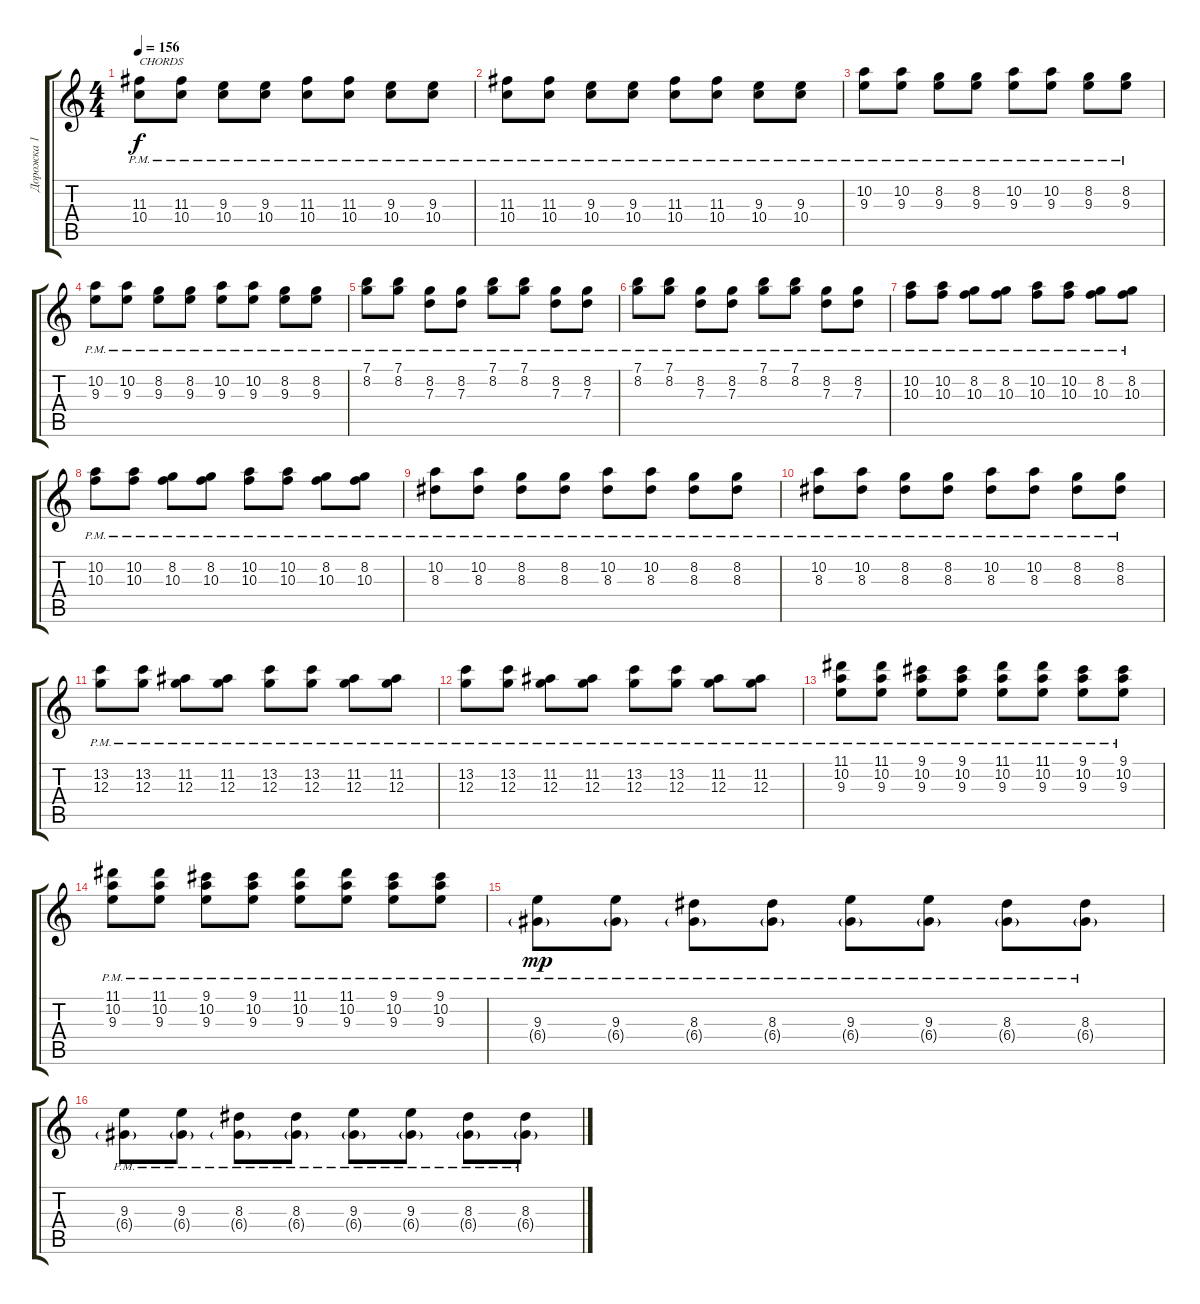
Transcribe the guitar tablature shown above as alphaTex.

\track ("Дорожка 1" "Дорожка 1") {instrument distortionguitar}
\staff {score tabs}
\tuning (E4 B3 G3 D3 A2 E2) {hide}
\ts (4 4)
\tempo 156
\clef g2
\ks c
(11.3{pm} 10.4{pm}).8{txt "CHORDS" dy f} (11.3{pm} 10.4{pm}).8 (9.3{pm} 10.4{pm}).8 (9.3{pm} 10.4{pm}).8 (11.3{pm} 10.4{pm}).8 (11.3{pm} 10.4{pm}).8 (9.3{pm} 10.4{pm}).8 (9.3{pm} 10.4{pm}).8 |
(11.3{pm} 10.4{pm}).8 (11.3{pm} 10.4{pm}).8 (9.3{pm} 10.4{pm}).8 (9.3{pm} 10.4{pm}).8 (11.3{pm} 10.4{pm}).8 (11.3{pm} 10.4{pm}).8 (9.3{pm} 10.4{pm}).8 (9.3{pm} 10.4{pm}).8 |
(10.2{pm} 9.3{pm}).8 (10.2{pm} 9.3{pm}).8 (8.2{pm} 9.3{pm}).8 (8.2{pm} 9.3{pm}).8 (10.2{pm} 9.3{pm}).8 (10.2{pm} 9.3{pm}).8 (8.2{pm} 9.3{pm}).8 (8.2{pm} 9.3{pm}).8 |
(10.2{pm} 9.3{pm}).8 (10.2{pm} 9.3{pm}).8 (8.2{pm} 9.3{pm}).8 (8.2{pm} 9.3{pm}).8 (10.2{pm} 9.3{pm}).8 (10.2{pm} 9.3{pm}).8 (8.2{pm} 9.3{pm}).8 (8.2{pm} 9.3{pm}).8 |
(7.1{pm} 8.2{pm}).8 (7.1{pm} 8.2{pm}).8 (8.2{pm} 7.3{pm}).8 (8.2{pm} 7.3{pm}).8 (7.1{pm} 8.2{pm}).8 (7.1{pm} 8.2{pm}).8 (8.2{pm} 7.3{pm}).8 (8.2{pm} 7.3{pm}).8 |
(7.1{pm} 8.2{pm}).8 (7.1{pm} 8.2{pm}).8 (8.2{pm} 7.3{pm}).8 (8.2{pm} 7.3{pm}).8 (7.1{pm} 8.2{pm}).8 (7.1{pm} 8.2{pm}).8 (8.2{pm} 7.3{pm}).8 (8.2{pm} 7.3{pm}).8 |
(10.2{pm} 10.3{pm}).8 (10.2{pm} 10.3{pm}).8 (8.2{pm} 10.3{pm}).8 (8.2{pm} 10.3{pm}).8 (10.2{pm} 10.3{pm}).8 (10.2{pm} 10.3{pm}).8 (8.2{pm} 10.3{pm}).8 (8.2{pm} 10.3{pm}).8 |
(10.2{pm} 10.3{pm}).8 (10.2{pm} 10.3{pm}).8 (8.2{pm} 10.3{pm}).8 (8.2{pm} 10.3{pm}).8 (10.2{pm} 10.3{pm}).8 (10.2{pm} 10.3{pm}).8 (8.2{pm} 10.3{pm}).8 (8.2{pm} 10.3{pm}).8 |
(10.2{pm} 8.3{pm}).8 (10.2{pm} 8.3{pm}).8 (8.2{pm} 8.3{pm}).8 (8.2{pm} 8.3{pm}).8 (10.2{pm} 8.3{pm}).8 (10.2{pm} 8.3{pm}).8 (8.2{pm} 8.3{pm}).8 (8.2{pm} 8.3{pm}).8 |
(10.2{pm} 8.3{pm}).8 (10.2{pm} 8.3{pm}).8 (8.2{pm} 8.3{pm}).8 (8.2{pm} 8.3{pm}).8 (10.2{pm} 8.3{pm}).8 (10.2{pm} 8.3{pm}).8 (8.2{pm} 8.3{pm}).8 (8.2{pm} 8.3{pm}).8 |
(13.2{pm} 12.3{pm}).8 (13.2{pm} 12.3{pm}).8 (11.2{pm} 12.3{pm}).8 (11.2{pm} 12.3{pm}).8 (13.2{pm} 12.3{pm}).8 (13.2{pm} 12.3{pm}).8 (11.2{pm} 12.3{pm}).8 (11.2{pm} 12.3{pm}).8 |
(13.2{pm} 12.3{pm}).8 (13.2{pm} 12.3{pm}).8 (11.2{pm} 12.3{pm}).8 (11.2{pm} 12.3{pm}).8 (13.2{pm} 12.3{pm}).8 (13.2{pm} 12.3{pm}).8 (11.2{pm} 12.3{pm}).8 (11.2{pm} 12.3{pm}).8 |
(11.1{pm} 10.2{pm} 9.3{pm}).8 (11.1{pm} 10.2{pm} 9.3{pm}).8 (9.1{pm} 10.2{pm} 9.3{pm}).8 (9.1{pm} 10.2{pm} 9.3{pm}).8 (11.1{pm} 10.2{pm} 9.3{pm}).8 (11.1{pm} 10.2{pm} 9.3{pm}).8 (9.1{pm} 10.2{pm} 9.3{pm}).8 (9.1{pm} 10.2{pm} 9.3{pm}).8 |
(11.1{pm} 10.2{pm} 9.3{pm}).8 (11.1{pm} 10.2{pm} 9.3{pm}).8 (9.1{pm} 10.2{pm} 9.3{pm}).8 (9.1{pm} 10.2{pm} 9.3{pm}).8 (11.1{pm} 10.2{pm} 9.3{pm}).8 (11.1{pm} 10.2{pm} 9.3{pm}).8 (9.1{pm} 10.2{pm} 9.3{pm}).8 (9.1{pm} 10.2{pm} 9.3{pm}).8 |
(9.3{pm} 6.4{g pm}).8{dy mp} (9.3{pm} 6.4{g pm}).8 (8.3{pm} 6.4{g pm}).8 (8.3{pm} 6.4{g pm}).8 (9.3{pm} 6.4{g pm}).8 (9.3{pm} 6.4{g pm}).8 (8.3{pm} 6.4{g pm}).8 (8.3{pm} 6.4{g pm}).8 |
(9.3{pm} 6.4{g pm}).8 (9.3{pm} 6.4{g pm}).8 (8.3{pm} 6.4{g pm}).8 (8.3{pm} 6.4{g pm}).8 (9.3{pm} 6.4{g pm}).8 (9.3{pm} 6.4{g pm}).8 (8.3{pm} 6.4{g pm}).8 (8.3{pm} 6.4{g pm}).8
